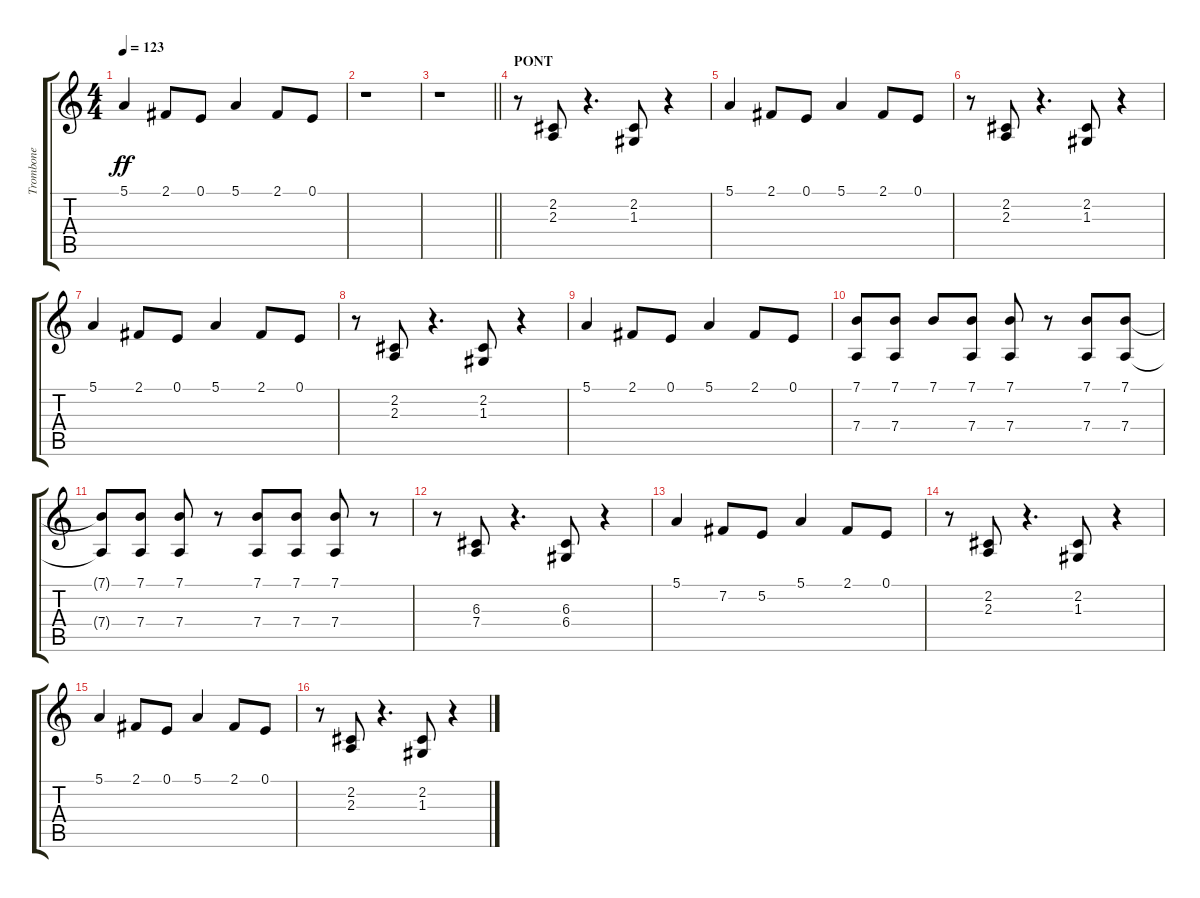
\track ("Trombone" "Trombone") {instrument trombone}
\staff {score tabs}
\tuning (E4 B3 G3 D3 A2 E2) {hide}
\ts (4 4)
\tempo 123
\clef g2
\ks c
5.1.4{dy ff} 2.1.8 0.1.8 5.1.4 2.1.8 0.1.8 |
r.1 |
\barLineRight lightlight
r.1 |
\section ("" "PONT")
r.8 (2.2 2.3).8 r.4{d} (2.2 1.3).8 r.4 |
5.1.4 2.1.8 0.1.8 5.1.4 2.1.8 0.1.8 |
r.8 (2.2 2.3).8 r.4{d} (2.2 1.3).8 r.4 |
5.1.4 2.1.8 0.1.8 5.1.4 2.1.8 0.1.8 |
r.8 (2.2 2.3).8 r.4{d} (2.2 1.3).8 r.4 |
5.1.4 2.1.8 0.1.8 5.1.4 2.1.8 0.1.8 |
(7.1 7.4).8 (7.1 7.4).8 7.1.8 (7.1 7.4).8 (7.1 7.4).8 r.8 (7.1 7.4).8 (7.1 7.4).8 |
(7.1{t} 7.4{t}).8 (7.1 7.4).8 (7.1 7.4).8 r.8 (7.1 7.4).8 (7.1 7.4).8 (7.1 7.4).8 r.8 |
r.8 (6.3 7.4).8 r.4{d} (6.3 6.4).8 r.4 |
5.1.4 7.2.8 5.2.8 5.1.4 2.1.8 0.1.8 |
r.8 (2.2 2.3).8 r.4{d} (2.2 1.3).8 r.4 |
5.1.4 2.1.8 0.1.8 5.1.4 2.1.8 0.1.8 |
r.8 (2.2 2.3).8 r.4{d} (2.2 1.3).8 r.4
